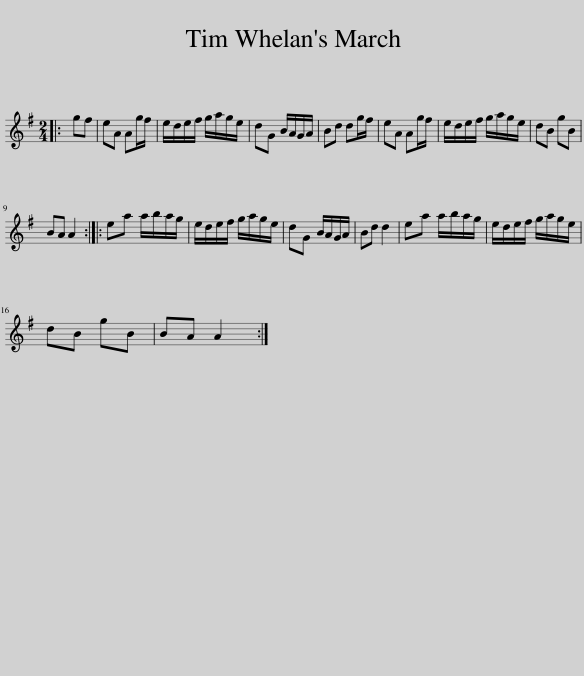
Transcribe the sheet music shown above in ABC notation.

X:1
L:1/8
M:2/4
I:linebreak $
K:G
V:1 treble
V:1
|: gf | eA Ag/f/ | e/d/e/f/ g/a/g/e/ | dG B/A/G/A/ | Bd dg/f/ | %5
 eA Ag/f/ | e/d/e/f/ g/a/g/e/ | dB gB |$ BA A2 :: ea a/b/a/g/ | %10
 e/d/e/f/ g/a/g/e/ | dG B/A/G/A/ | Bd d2 | ea a/b/a/g/ | e/d/e/f/ g/a/g/e/ |$ %15
 dB gB | BA A2 :| %17
